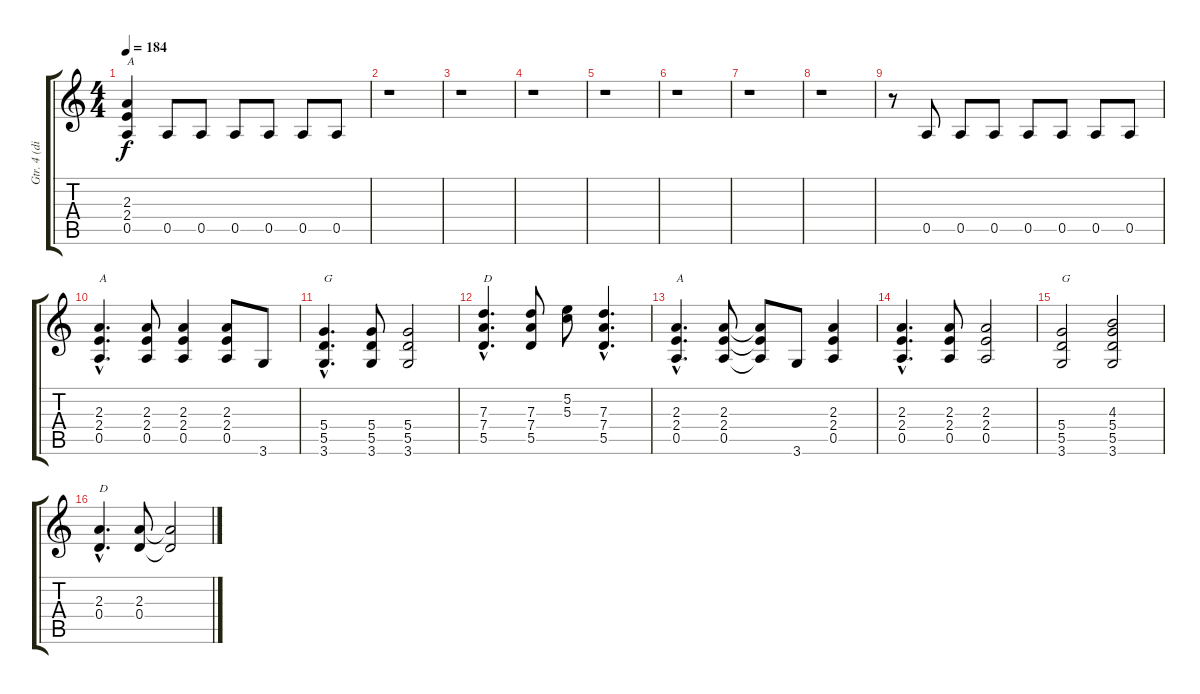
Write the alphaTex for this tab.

\track ("Gtr. 4 (dist.)" "Gtr. 4 (di") {instrument distortionguitar}
\staff {score tabs}
\tuning (E4 B3 G3 D3 A2 E2) {hide}
\ts (4 4)
\tempo 184
\clef g2
\ks c
(2.3 2.4 0.5).4{txt "A" dy f} 0.5.8 0.5.8 0.5.8 0.5.8 0.5.8 0.5.8 |
r.1 |
r.1 |
r.1 |
r.1 |
r.1 |
r.1 |
r.1 |
r.8 0.5.8 0.5.8 0.5.8 0.5.8 0.5.8 0.5.8 0.5.8 |
(2.3{hac} 2.4{hac} 0.5{hac}).4{d txt "A"} (2.3 2.4 0.5).8 (2.3 2.4 0.5).4 (2.3 2.4 0.5).8 3.6.8 |
(5.4{hac} 5.5{hac} 3.6{hac}).4{d txt "G"} (5.4 5.5 3.6).8 (5.4 5.5 3.6).2 |
(7.3{hac} 7.4{hac} 5.5{hac}).4{d txt "D"} (7.3 7.4 5.5).8 (5.2 5.3).8 (7.3{hac} 7.4{hac} 5.5{hac}).4{d} |
(2.3{hac} 2.4{hac} 0.5{hac}).4{d txt "A"} (2.3 2.4 0.5).8 (2.3{t} 2.4{t} 0.5{t}).8 3.6.8 (2.3 2.4 0.5).4 |
(2.3{hac} 2.4{hac} 0.5{hac}).4{d} (2.3 2.4 0.5).8 (2.3 2.4 0.5).2 |
(5.4 5.5 3.6).2{txt "G"} (4.3 5.4 5.5 3.6).2 |
(2.3{hac} 0.4{hac}).4{d txt "D"} (2.3 0.4).8 (2.3{t} 0.4{t}).2
